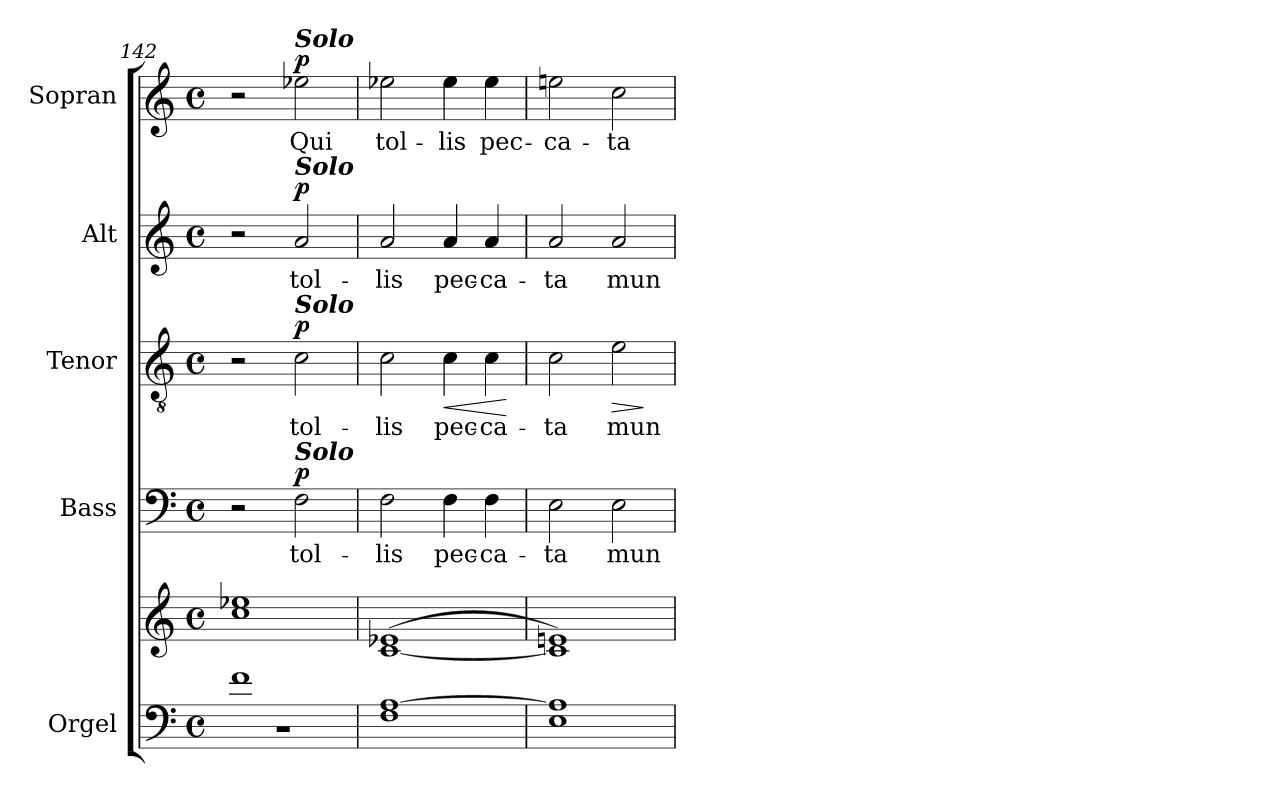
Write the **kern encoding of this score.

**kern	**kern	**kern	**text	**dynam	**kern	**text	**dynam	**kern	**text	**dynam	**kern	**text	**dynam
*part5	*part5	*part4	*part4	*part4	*part3	*part3	*part3	*part2	*part2	*part2	*part1	*part1	*part1
*staff6	*staff5	*staff4	*staff4	*staff4	*staff3	*staff3	*staff3	*staff2	*staff2	*staff2	*staff1	*staff1	*staff1
*I"Orgel	*	*I"Bass	*	*	*I"Tenor	*	*	*I"Alt	*	*	*I"Sopran	*	*
*I'Org.	*	*I'B.	*	*	*I'T.	*	*	*I'A.	*	*	*I'S.	*	*
*clefF4	*clefG2	*clefF4	*	*	*clefGv2	*	*	*clefG2	*	*	*clefG2	*	*
*k[]	*k[]	*k[]	*	*	*k[]	*	*	*k[]	*	*	*k[]	*	*
*C:	*C:	*C:	*	*	*C:	*	*	*C:	*	*	*C:	*	*
*M4/4	*M4/4	*M4/4	*	*	*M4/4	*	*	*M4/4	*	*	*M4/4	*	*
*met(c)	*met(c)	*met(c)	*	*	*met(c)	*	*	*met(c)	*	*	*met(c)	*	*
=142	=142	=142	=142	=142	=142	=142	=142	=142	=142	=142	=142	=142	=142
*^	*^	*	*	*	*	*	*	*	*	*	*	*	*
1f	1r	1ee-X	1cc	2r	.	.	2r	.	.	2r	.	.	2r	.	.
!	!	!	!	!	!	!	!	!	!	!	!	!	!LO:TX:a:Bi:t=Solo	!	!
!	!	!	!	!	!	!	!	!	!	!LO:TX:a:Bi:t=Solo	!	!	!	!	!
!	!	!	!	!	!	!	!LO:TX:a:Bi:t=Solo	!	!	!	!	!	!	!	!
!	!	!	!	!LO:TX:a:Bi:t=Solo	!	!	!	!	!	!	!	!	!	!	!
!	!	!	!	!	!LO:LY:b	!LO:DY:a	!	!LO:LY:b	!LO:DY:a	!	!LO:LY:b	!LO:DY:a	!	!LO:LY:b	!LO:DY:a
.	.	.	.	2F\	tol-	p	2c\	tol-	p	2a/	tol-	p	2ee-X\	Qui	p
=143	=143	=143	=143	=143	=143	=143	=143	=143	=143	=143	=143	=143	=143	=143	=143
!	!	!	!	!	!LO:LY:b	!	!	!LO:LY:b	!	!	!LO:LY:b	!	!	!LO:LY:b	!
[>1A	1F	(>1e-X	[<1c	2F\	-lis	.	2c\	-lis	.	2a/	-lis	.	2ee-X\	tol-	.
!	!	!	!	!	!LO:LY:b	!	!	!LO:LY:b	!LO:HP:b	!	!LO:LY:b	!	!	!LO:LY:b	!
.	.	.	.	4F\	pec-	.	4c\	pec-	<	4a/	pec-	.	4ee-\	-lis	.
!	!	!	!	!	!LO:LY:b	!	!	!LO:LY:b	!	!	!LO:LY:b	!	!	!LO:LY:b	!
.	.	.	.	4F\	-ca-	.	4c\	-ca-	.	4a/	-ca-	.	4ee-\	pec-	.
*v	*v	*	*	*	*	*	*	*	*	*	*	*	*	*	*
*	*v	*v	*	*	*	*	*	*	*	*	*	*	*	*
.	.	.	.	.	.	.	[	.	.	.	.	.	.
=144	=144	=144	=144	=144	=144	=144	=144	=144	=144	=144	=144	=144	=144
*^	*^	*	*	*	*	*	*	*	*	*	*	*	*
!	!	!	!	!	!LO:LY:b	!	!	!LO:LY:b	!	!	!LO:LY:b	!	!	!LO:LY:b	!
1A]	1E	1en)	1c]	2E\	-ta	.	2c\	-ta	.	2a/	-ta	.	2een\	-ca-	.
!	!	!	!	!	!LO:LY:b	!	!	!LO:LY:b	!LO:HP:b	!	!LO:LY:b	!	!	!LO:LY:b	!
.	.	.	.	2E\	mun-	.	2e\	mun-	>	2a/	mun-	.	2cc\	-ta	.
*v	*v	*	*	*	*	*	*	*	*	*	*	*	*	*	*
*	*v	*v	*	*	*	*	*	*	*	*	*	*	*	*
.	.	.	.	.	.	.	]	.	.	.	.	.	.
=	=	=	=	=	=	=	=	=	=	=	=	=	=
*-	*-	*-	*-	*-	*-	*-	*-	*-	*-	*-	*-	*-	*-
